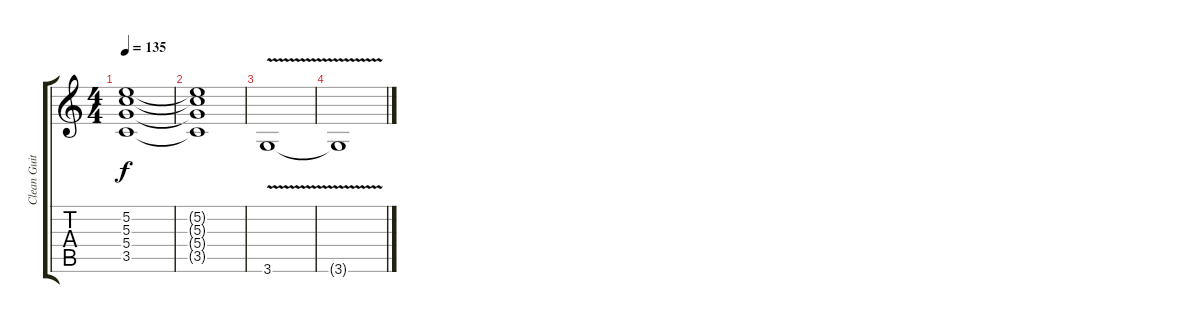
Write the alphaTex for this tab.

\track ("Clean Guitar" "Clean Guit") {instrument electricguitarjazz}
\staff {score tabs}
\tuning (E4 B3 G3 D3 A2 E2) {hide}
\ts (4 4)
\tempo 135
\clef g2
\ks c
(5.2 5.3 5.4 3.5).1{dy f} |
(5.2{t} 5.3{t} 5.4{t} 3.5{t}).1 |
3.6{v}.1 |
3.6{t}.1
